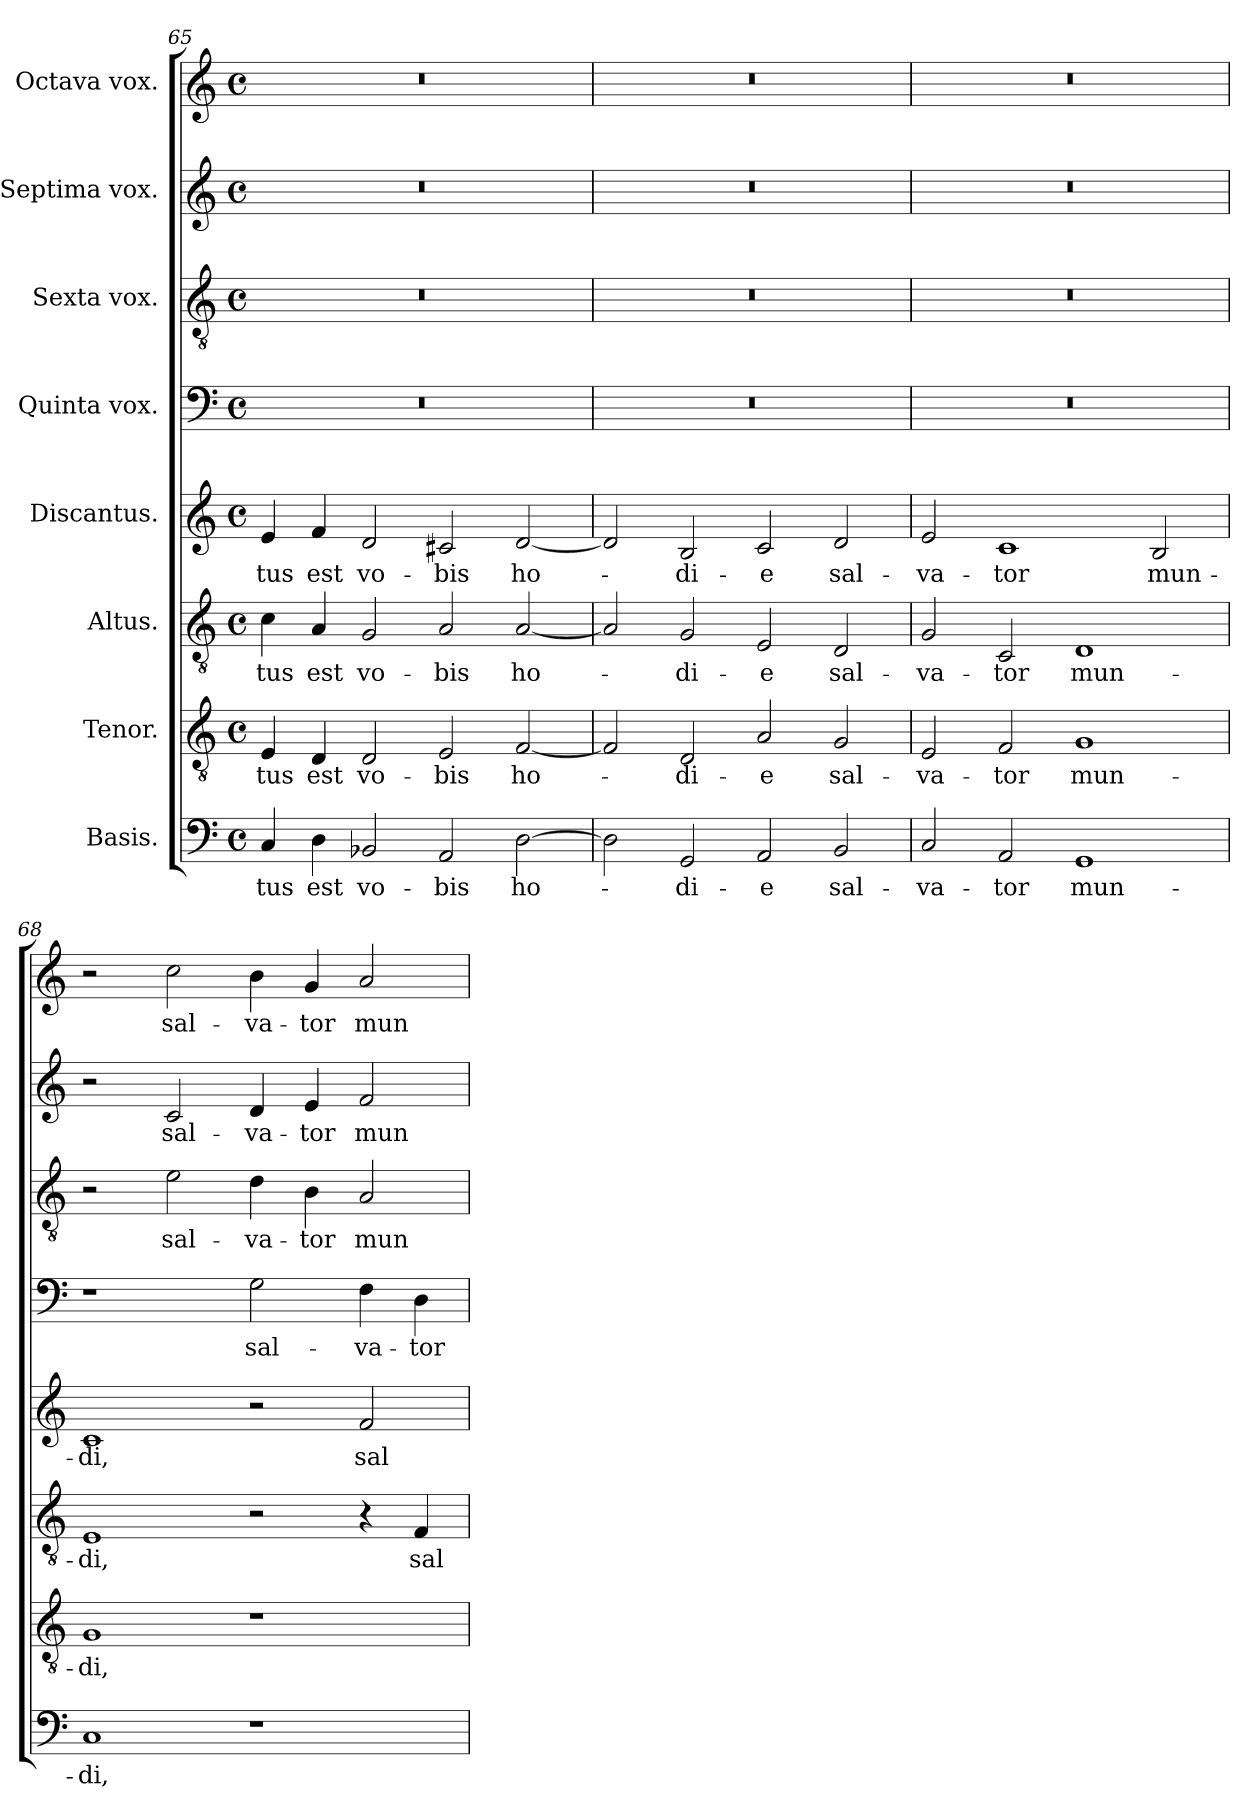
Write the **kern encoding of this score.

**kern	**text	**kern	**text	**kern	**text	**kern	**text	**kern	**text	**kern	**text	**kern	**text	**kern	**text
*part8	*part8	*part7	*part7	*part6	*part6	*part5	*part5	*part4	*part4	*part3	*part3	*part2	*part2	*part1	*part1
*staff8	*staff8	*staff7	*staff7	*staff6	*staff6	*staff5	*staff5	*staff4	*staff4	*staff3	*staff3	*staff2	*staff2	*staff1	*staff1
*I"Basis.	*	*I"Tenor.	*	*I"Altus.	*	*I"Discantus.	*	*I"Quinta vox.	*	*I"Sexta vox.	*	*I"Septima vox.	*	*I"Octava vox.	*
*clefF4	*	*clefGv2	*	*clefGv2	*	*clefG2	*	*clefF4	*	*clefGv2	*	*clefG2	*	*clefG2	*
*k[]	*	*k[]	*	*k[]	*	*k[]	*	*k[]	*	*k[]	*	*k[]	*	*k[]	*
*M4/2	*	*M4/2	*	*M4/2	*	*M4/2	*	*M4/2	*	*M4/2	*	*M4/2	*	*M4/2	*
*met(c)	*	*met(c)	*	*met(c)	*	*met(c)	*	*met(c)	*	*met(c)	*	*met(c)	*	*met(c)	*
=65	=65	=65	=65	=65	=65	=65	=65	=65	=65	=65	=65	=65	=65	=65	=65
!	!LO:LY:b	!	!LO:LY:b	!	!LO:LY:b	!	!LO:LY:b	!	!	!	!	!	!	!	!
4C/	-tus	4E/	-tus	4c\	-tus	4e/	-tus	0r	.	0r	.	0r	.	0r	.
!	!LO:LY:b	!	!LO:LY:b	!	!LO:LY:b	!	!LO:LY:b	!	!	!	!	!	!	!	!
4D\	est	4D/	est	4A/	est	4f/	est	.	.	.	.	.	.	.	.
!	!LO:LY:b	!	!LO:LY:b	!	!LO:LY:b	!	!LO:LY:b	!	!	!	!	!	!	!	!
2BB-X/	vo-	2D/	vo-	2G/	vo-	2d/	vo-	.	.	.	.	.	.	.	.
!	!LO:LY:b	!	!LO:LY:b	!	!LO:LY:b	!	!LO:LY:b	!	!	!	!	!	!	!	!
2AA/	-bis	2E/	-bis	2A/	-bis	2c#X/	-bis	.	.	.	.	.	.	.	.
!	!LO:LY:b	!	!LO:LY:b	!	!LO:LY:b	!	!LO:LY:b	!	!	!	!	!	!	!	!
[2D\	ho-	[2F/	ho-	[2A/	ho-	[2d/	ho-	.	.	.	.	.	.	.	.
!!LO:PB:g=z
=66	=66	=66	=66	=66	=66	=66	=66	=66	=66	=66	=66	=66	=66	=66	=66
2D\]	.	2F/]	.	2A/]	.	2d/]	.	0r	.	0r	.	0r	.	0r	.
!	!LO:LY:b	!	!LO:LY:b	!	!LO:LY:b	!	!LO:LY:b	!	!	!	!	!	!	!	!
2GG/	-di-	2D/	-di-	2G/	-di-	2B/	-di-	.	.	.	.	.	.	.	.
!	!LO:LY:b	!	!LO:LY:b	!	!LO:LY:b	!	!LO:LY:b	!	!	!	!	!	!	!	!
2AA/	-e	2A/	-e	2E/	-e	2c/	-e	.	.	.	.	.	.	.	.
!	!LO:LY:b	!	!LO:LY:b	!	!LO:LY:b	!	!LO:LY:b	!	!	!	!	!	!	!	!
2BB/	sal-	2G/	sal-	2D/	sal-	2d/	sal-	.	.	.	.	.	.	.	.
=67	=67	=67	=67	=67	=67	=67	=67	=67	=67	=67	=67	=67	=67	=67	=67
!	!LO:LY:b	!	!LO:LY:b	!	!LO:LY:b	!	!LO:LY:b	!	!	!	!	!	!	!	!
2C/	-va-	2E/	-va-	2G/	-va-	2e/	-va-	0r	.	0r	.	0r	.	0r	.
!	!LO:LY:b	!	!LO:LY:b	!	!LO:LY:b	!	!LO:LY:b	!	!	!	!	!	!	!	!
2AA/	-tor	2F/	-tor	2C/	-tor	1c	-tor	.	.	.	.	.	.	.	.
!	!LO:LY:b	!	!LO:LY:b	!	!LO:LY:b	!	!	!	!	!	!	!	!	!	!
1GG	mun-	1G	mun-	1D	mun-	.	.	.	.	.	.	.	.	.	.
!	!	!	!	!	!	!	!LO:LY:b	!	!	!	!	!	!	!	!
.	.	.	.	.	.	2B/	mun-	.	.	.	.	.	.	.	.
=68	=68	=68	=68	=68	=68	=68	=68	=68	=68	=68	=68	=68	=68	=68	=68
!	!LO:LY:b	!	!LO:LY:b	!	!LO:LY:b	!	!LO:LY:b	!	!	!	!	!	!	!	!
1C	-di,	1G	-di,	1E	-di,	1c	-di,	1r	.	2r	.	2r	.	2r	.
!	!	!	!	!	!	!	!	!	!	!	!LO:LY:b	!	!LO:LY:b	!	!LO:LY:b
.	.	.	.	.	.	.	.	.	.	2e\	sal-	2c/	sal-	2cc\	sal-
!	!	!	!	!	!	!	!	!	!LO:LY:b	!	!LO:LY:b	!	!LO:LY:b	!	!LO:LY:b
1r	.	1r	.	2r	.	2r	.	2G\	sal-	4d\	-va-	4d/	-va-	4b\	-va-
!	!	!	!	!	!	!	!	!	!	!	!LO:LY:b	!	!LO:LY:b	!	!LO:LY:b
.	.	.	.	.	.	.	.	.	.	4B\	-tor	4e/	-tor	4g/	-tor
!	!	!	!	!	!	!	!LO:LY:b	!	!LO:LY:b	!	!LO:LY:b	!	!LO:LY:b	!	!LO:LY:b
.	.	.	.	4r	.	2f/	sal-	4F\	-va-	2A/	mun-	2f/	mun-	2a/	mun-
!	!	!	!	!	!LO:LY:b	!	!	!	!LO:LY:b	!	!	!	!	!	!
.	.	.	.	4F/	sal-	.	.	4D\	-tor	.	.	.	.	.	.
=	=	=	=	=	=	=	=	=	=	=	=	=	=	=	=
*-	*-	*-	*-	*-	*-	*-	*-	*-	*-	*-	*-	*-	*-	*-	*-
